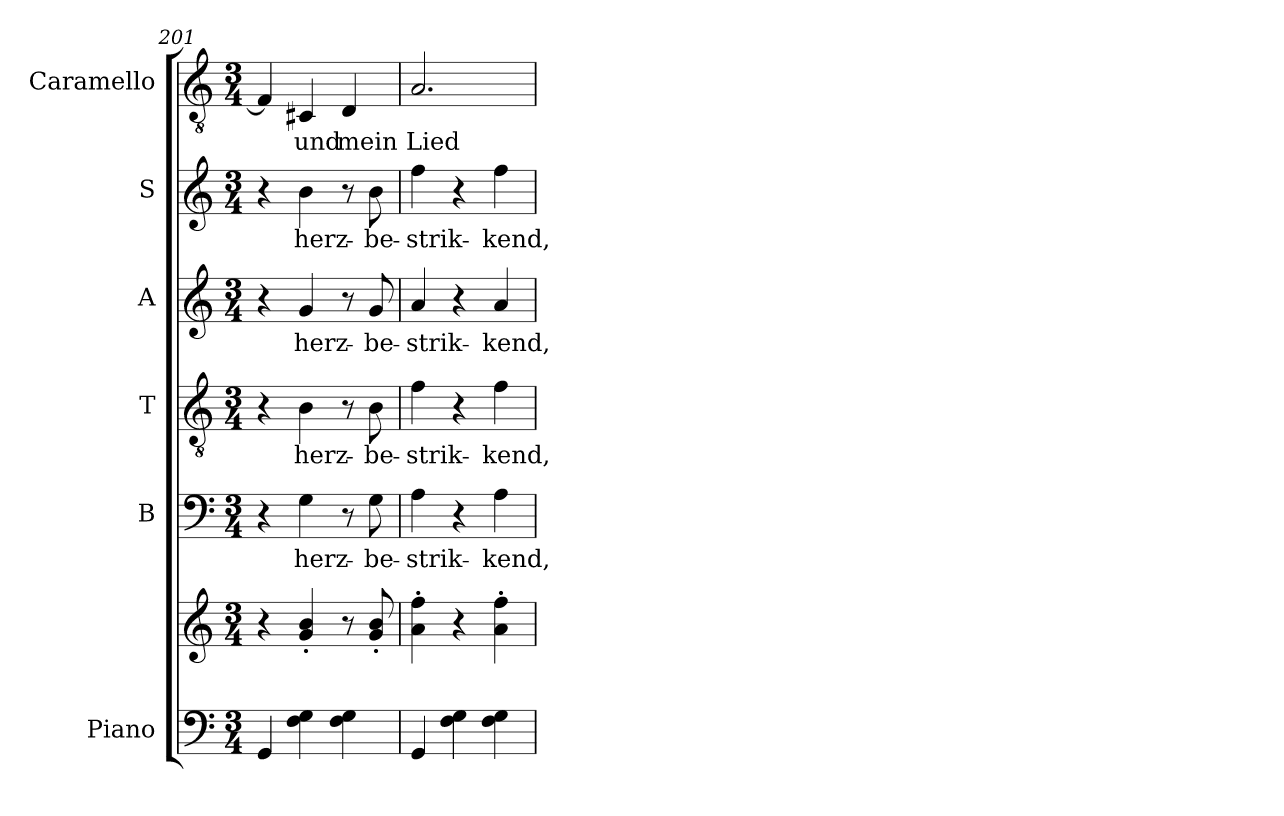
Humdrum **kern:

**kern	**kern	**kern	**text	**kern	**text	**kern	**text	**kern	**text	**kern	**text
*part6	*part6	*part5	*part5	*part4	*part4	*part3	*part3	*part2	*part2	*part1	*part1
*staff7	*staff6	*staff5	*staff5	*staff4	*staff4	*staff3	*staff3	*staff2	*staff2	*staff1	*staff1
*I"Piano	*	*I"B	*	*I"T	*	*I"A	*	*I"S	*	*I"Caramello	*
*I'Pno	*	*I'B	*	*I'T	*	*I'A	*	*I'S	*	*	*
*clefF4	*clefG2	*clefF4	*	*clefGv2	*	*clefG2	*	*clefG2	*	*clefGv2	*
*k[]	*k[]	*k[]	*	*k[]	*	*k[]	*	*k[]	*	*k[]	*
*M3/4	*M3/4	*M3/4	*	*M3/4	*	*M3/4	*	*M3/4	*	*M3/4	*
=201	=201	=201	=201	=201	=201	=201	=201	=201	=201	=201	=201
4GG/	4r	4r	.	4r	.	4r	.	4r	.	4F/]	.
!	!	!	!LO:LY:b	!	!LO:LY:b	!	!LO:LY:b	!	!LO:LY:b	!	!LO:LY:b
4F\ 4G\	4g/' 4b/'	4G\	herz-	4B\	herz-	4g/	herz-	4b\	herz-	4C#X/	und
!	!	!	!	!	!	!	!	!	!	!	!LO:LY:b
4F\ 4G\	8r	8r	.	8r	.	8r	.	8r	.	4D/	mein
!	!	!	!LO:LY:b	!	!LO:LY:b	!	!LO:LY:b	!	!LO:LY:b	!	!
.	8g/' 8b/'	8G\	-be-	8B\	-be-	8g/	-be-	8b\	-be-	.	.
=202	=202	=202	=202	=202	=202	=202	=202	=202	=202	=202	=202
!	!	!	!LO:LY:b	!	!LO:LY:b	!	!LO:LY:b	!	!LO:LY:b	!	!LO:LY:b
4GG/	4a\' 4ff\'	4A\	-strik-	4f\	-strik-	4a/	-strik-	4ff\	-strik-	2.A/	Lied
4F\ 4G\	4r	4r	.	4r	.	4r	.	4r	.	.	.
!	!	!	!LO:LY:b	!	!LO:LY:b	!	!LO:LY:b	!	!LO:LY:b	!	!
4F\ 4G\	4a\' 4ff\'	4A\	-kend,	4f\	-kend,	4a/	-kend,	4ff\	-kend,	.	.
=	=	=	=	=	=	=	=	=	=	=	=
*-	*-	*-	*-	*-	*-	*-	*-	*-	*-	*-	*-
